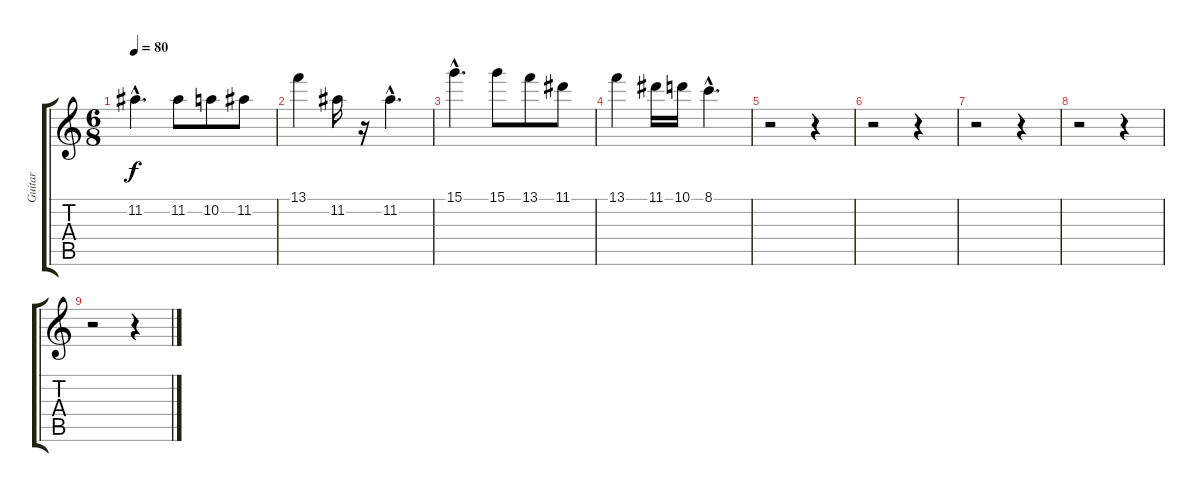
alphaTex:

\track ("Guitar" "Guitar") {instrument distortionguitar}
\staff {score tabs}
\tuning (E4 B3 G3 D3 A2 E2) {hide}
\ts (6 8)
\tempo 80
\clef g2
\ks c
11.2{hac}.4{d dy f} 11.2.8 10.2.8 11.2.8 |
13.1.4 11.2.16 r.16 11.2{hac}.4{d} |
15.1{hac}.4{d} 15.1.8 13.1.8 11.1.8 |
13.1.4 11.1.16 10.1.16 8.1{hac}.4{d} |
r.2 r.4 |
r.2 r.4 |
r.2 r.4 |
r.2 r.4 |
r.2 r.4
